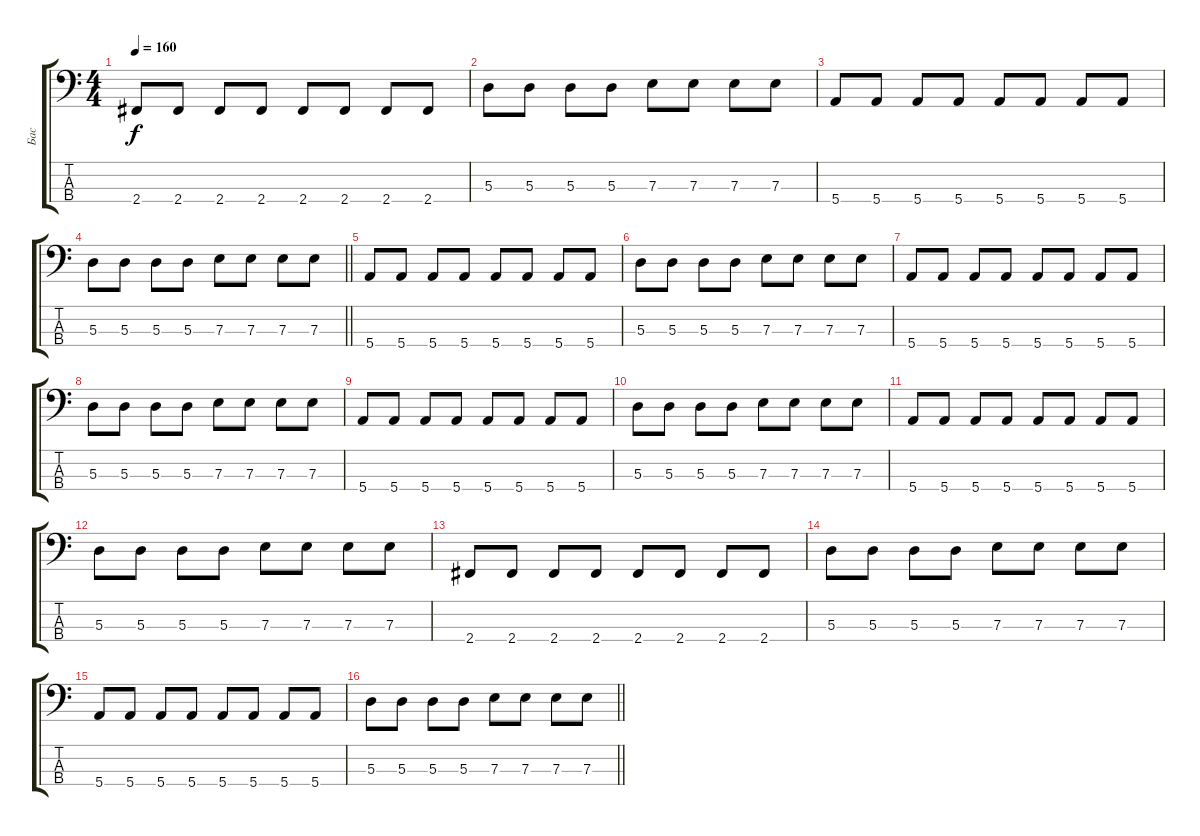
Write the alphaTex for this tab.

\track ("Бас" "Бас") {instrument electricbassfinger}
\staff {score tabs}
\tuning (G2 D2 A1 E1) {hide}
\ts (4 4)
\tempo 160
\clef f4
\ks c
2.4.8{dy f} 2.4.8 2.4.8 2.4.8 2.4.8 2.4.8 2.4.8 2.4.8 |
5.3.8 5.3.8 5.3.8 5.3.8 7.3.8 7.3.8 7.3.8 7.3.8 |
5.4.8 5.4.8 5.4.8 5.4.8 5.4.8 5.4.8 5.4.8 5.4.8 |
\barLineRight lightlight
5.3.8 5.3.8 5.3.8 5.3.8 7.3.8 7.3.8 7.3.8 7.3.8 |
5.4.8 5.4.8 5.4.8 5.4.8 5.4.8 5.4.8 5.4.8 5.4.8 |
5.3.8 5.3.8 5.3.8 5.3.8 7.3.8 7.3.8 7.3.8 7.3.8 |
5.4.8 5.4.8 5.4.8 5.4.8 5.4.8 5.4.8 5.4.8 5.4.8 |
5.3.8 5.3.8 5.3.8 5.3.8 7.3.8 7.3.8 7.3.8 7.3.8 |
5.4.8 5.4.8 5.4.8 5.4.8 5.4.8 5.4.8 5.4.8 5.4.8 |
5.3.8 5.3.8 5.3.8 5.3.8 7.3.8 7.3.8 7.3.8 7.3.8 |
5.4.8 5.4.8 5.4.8 5.4.8 5.4.8 5.4.8 5.4.8 5.4.8 |
5.3.8 5.3.8 5.3.8 5.3.8 7.3.8 7.3.8 7.3.8 7.3.8 |
2.4.8 2.4.8 2.4.8 2.4.8 2.4.8 2.4.8 2.4.8 2.4.8 |
5.3.8 5.3.8 5.3.8 5.3.8 7.3.8 7.3.8 7.3.8 7.3.8 |
5.4.8 5.4.8 5.4.8 5.4.8 5.4.8 5.4.8 5.4.8 5.4.8 |
\barLineRight lightlight
5.3.8 5.3.8 5.3.8 5.3.8 7.3.8 7.3.8 7.3.8 7.3.8
